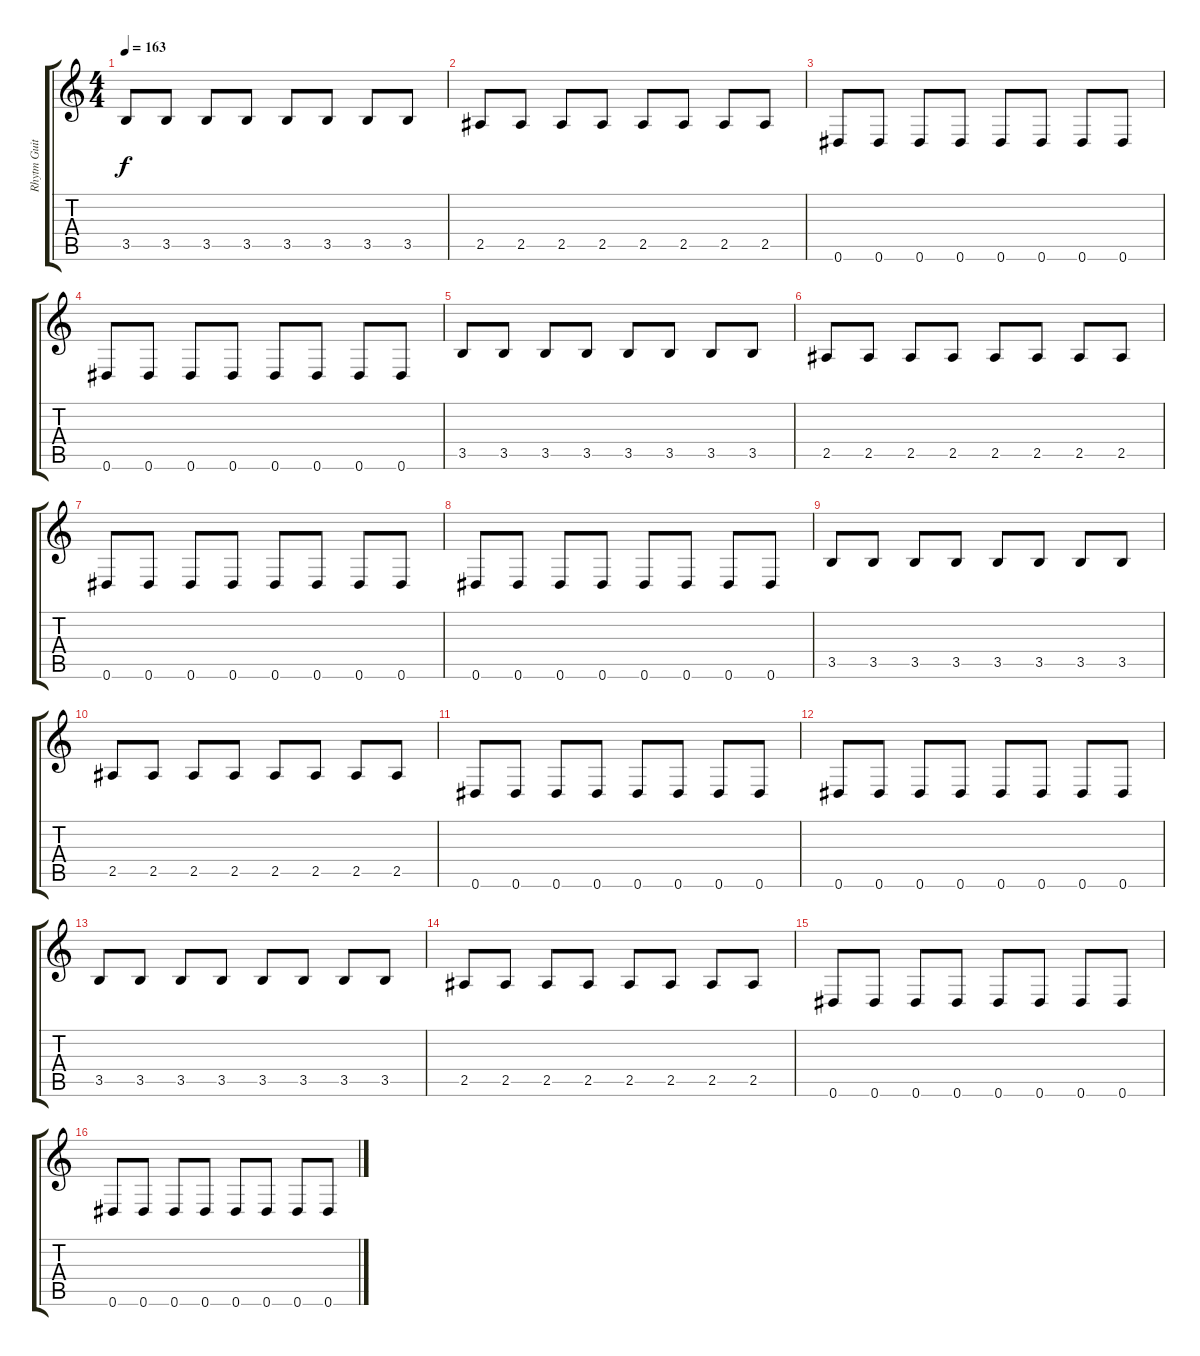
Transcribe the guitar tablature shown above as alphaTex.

\track ("Rhytm Guitar" "Rhytm Guit") {instrument distortionguitar}
\staff {score tabs}
\tuning (Eb4 Bb3 Gb3 Db3 Ab2 Eb2) {hide}
\ts (4 4)
\tempo 163
\clef g2
\ks c
3.5.8{dy f volume 6 instrument electricguitarmuted} 3.5.8 3.5.8 3.5.8 3.5.8 3.5.8 3.5.8 3.5.8 |
2.5.8 2.5.8 2.5.8 2.5.8 2.5.8 2.5.8 2.5.8 2.5.8 |
0.6.8 0.6.8 0.6.8 0.6.8 0.6.8 0.6.8 0.6.8 0.6.8 |
0.6.8 0.6.8 0.6.8 0.6.8 0.6.8 0.6.8 0.6.8 0.6.8 |
3.5.8 3.5.8 3.5.8 3.5.8 3.5.8 3.5.8 3.5.8 3.5.8 |
2.5.8 2.5.8 2.5.8 2.5.8 2.5.8 2.5.8 2.5.8 2.5.8 |
0.6.8 0.6.8 0.6.8 0.6.8 0.6.8 0.6.8 0.6.8 0.6.8 |
0.6.8 0.6.8 0.6.8 0.6.8 0.6.8 0.6.8 0.6.8 0.6.8 |
3.5.8 3.5.8 3.5.8 3.5.8 3.5.8 3.5.8 3.5.8 3.5.8 |
2.5.8 2.5.8 2.5.8 2.5.8 2.5.8 2.5.8 2.5.8 2.5.8 |
0.6.8 0.6.8 0.6.8 0.6.8 0.6.8 0.6.8 0.6.8 0.6.8 |
0.6.8 0.6.8 0.6.8 0.6.8 0.6.8 0.6.8 0.6.8 0.6.8 |
3.5.8 3.5.8 3.5.8 3.5.8 3.5.8 3.5.8 3.5.8 3.5.8 |
2.5.8{volume 3} 2.5.8 2.5.8 2.5.8 2.5.8 2.5.8 2.5.8 2.5.8 |
0.6.8 0.6.8 0.6.8 0.6.8 0.6.8 0.6.8 0.6.8 0.6.8 |
0.6.8 0.6.8 0.6.8 0.6.8 0.6.8 0.6.8 0.6.8 0.6.8
